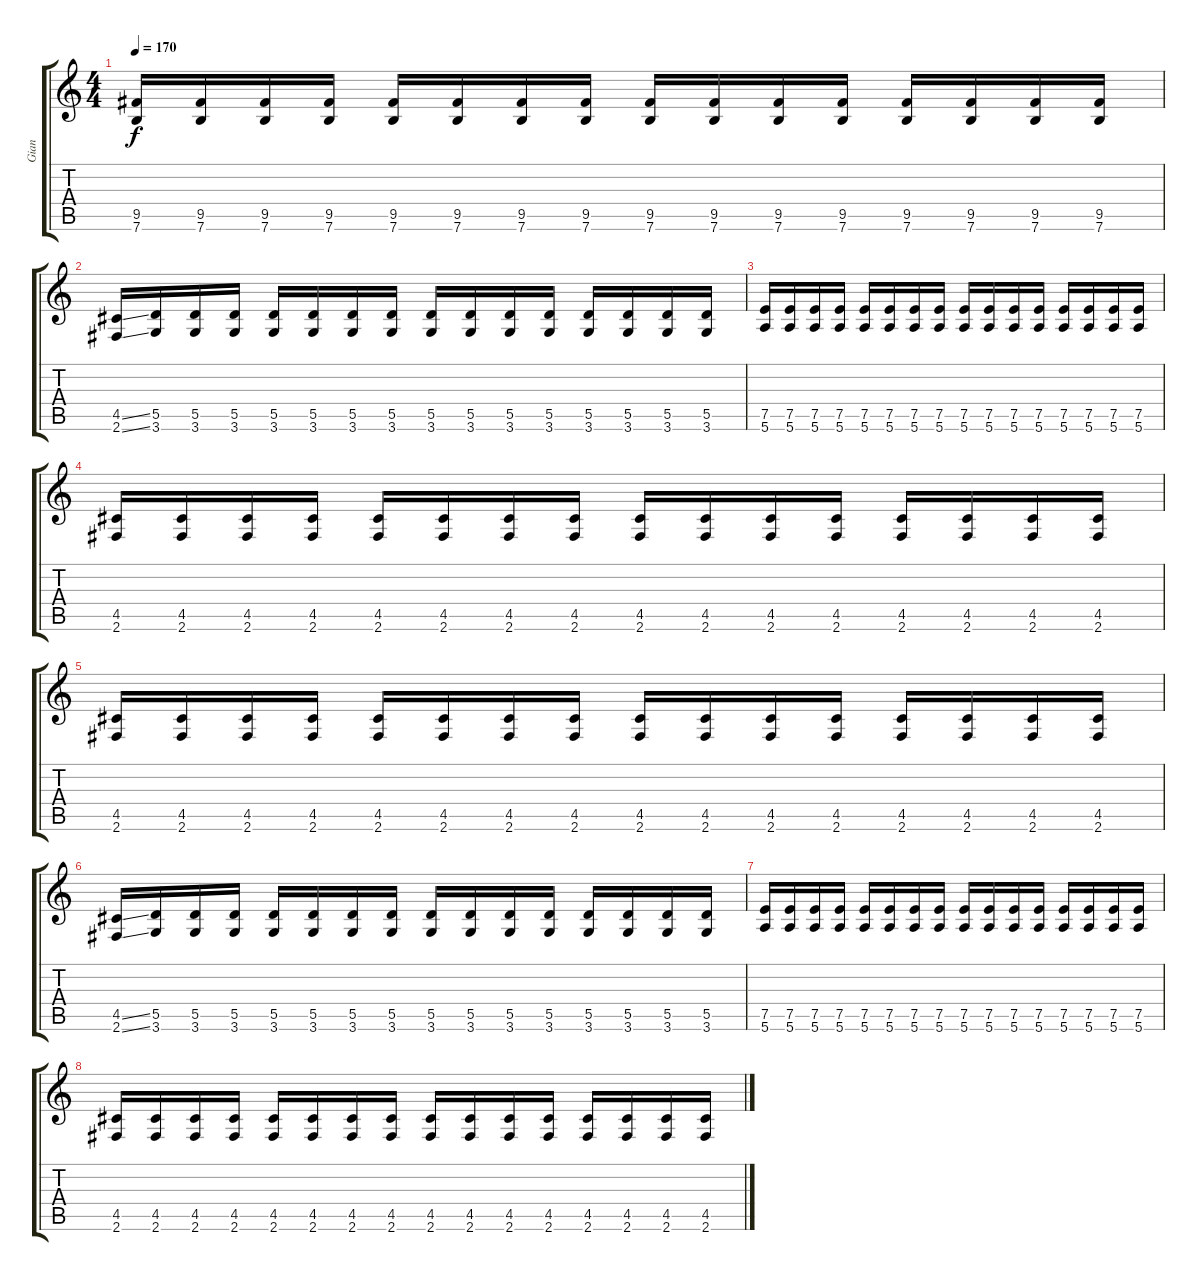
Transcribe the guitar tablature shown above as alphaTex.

\track ("Gian" "Gian") {instrument distortionguitar}
\staff {score tabs}
\tuning (E4 B3 G3 D3 A2 E2) {hide}
\ts (4 4)
\tempo 170
\clef g2
\ks c
(9.5 7.6).16{dy f} (9.5 7.6).16 (9.5 7.6).16 (9.5 7.6).16 (9.5 7.6).16 (9.5 7.6).16 (9.5 7.6).16 (9.5 7.6).16 (9.5 7.6).16 (9.5 7.6).16 (9.5 7.6).16 (9.5 7.6).16 (9.5 7.6).16 (9.5 7.6).16 (9.5 7.6).16 (9.5 7.6).16 |
(4.5{ss} 2.6{ss}).16 (5.5 3.6).16 (5.5 3.6).16 (5.5 3.6).16 (5.5 3.6).16 (5.5 3.6).16 (5.5 3.6).16 (5.5 3.6).16 (5.5 3.6).16 (5.5 3.6).16 (5.5 3.6).16 (5.5 3.6).16 (5.5 3.6).16 (5.5 3.6).16 (5.5 3.6).16 (5.5 3.6).16 |
(7.5 5.6).16 (7.5 5.6).16 (7.5 5.6).16 (7.5 5.6).16 (7.5 5.6).16 (7.5 5.6).16 (7.5 5.6).16 (7.5 5.6).16 (7.5 5.6).16 (7.5 5.6).16 (7.5 5.6).16 (7.5 5.6).16 (7.5 5.6).16 (7.5 5.6).16 (7.5 5.6).16 (7.5 5.6).16 |
(4.5 2.6).16 (4.5 2.6).16 (4.5 2.6).16 (4.5 2.6).16 (4.5 2.6).16 (4.5 2.6).16 (4.5 2.6).16 (4.5 2.6).16 (4.5 2.6).16 (4.5 2.6).16 (4.5 2.6).16 (4.5 2.6).16 (4.5 2.6).16 (4.5 2.6).16 (4.5 2.6).16 (4.5 2.6).16 |
(4.5 2.6).16 (4.5 2.6).16 (4.5 2.6).16 (4.5 2.6).16 (4.5 2.6).16 (4.5 2.6).16 (4.5 2.6).16 (4.5 2.6).16 (4.5 2.6).16 (4.5 2.6).16 (4.5 2.6).16 (4.5 2.6).16 (4.5 2.6).16 (4.5 2.6).16 (4.5 2.6).16 (4.5 2.6).16 |
(4.5{ss} 2.6{ss}).16 (5.5 3.6).16 (5.5 3.6).16 (5.5 3.6).16 (5.5 3.6).16 (5.5 3.6).16 (5.5 3.6).16 (5.5 3.6).16 (5.5 3.6).16 (5.5 3.6).16 (5.5 3.6).16 (5.5 3.6).16 (5.5 3.6).16 (5.5 3.6).16 (5.5 3.6).16 (5.5 3.6).16 |
(7.5 5.6).16 (7.5 5.6).16 (7.5 5.6).16 (7.5 5.6).16 (7.5 5.6).16 (7.5 5.6).16 (7.5 5.6).16 (7.5 5.6).16 (7.5 5.6).16 (7.5 5.6).16 (7.5 5.6).16 (7.5 5.6).16 (7.5 5.6).16 (7.5 5.6).16 (7.5 5.6).16 (7.5 5.6).16 |
(4.5 2.6).16 (4.5 2.6).16 (4.5 2.6).16 (4.5 2.6).16 (4.5 2.6).16 (4.5 2.6).16 (4.5 2.6).16 (4.5 2.6).16 (4.5 2.6).16 (4.5 2.6).16 (4.5 2.6).16 (4.5 2.6).16 (4.5 2.6).16 (4.5 2.6).16 (4.5 2.6).16 (4.5 2.6).16
